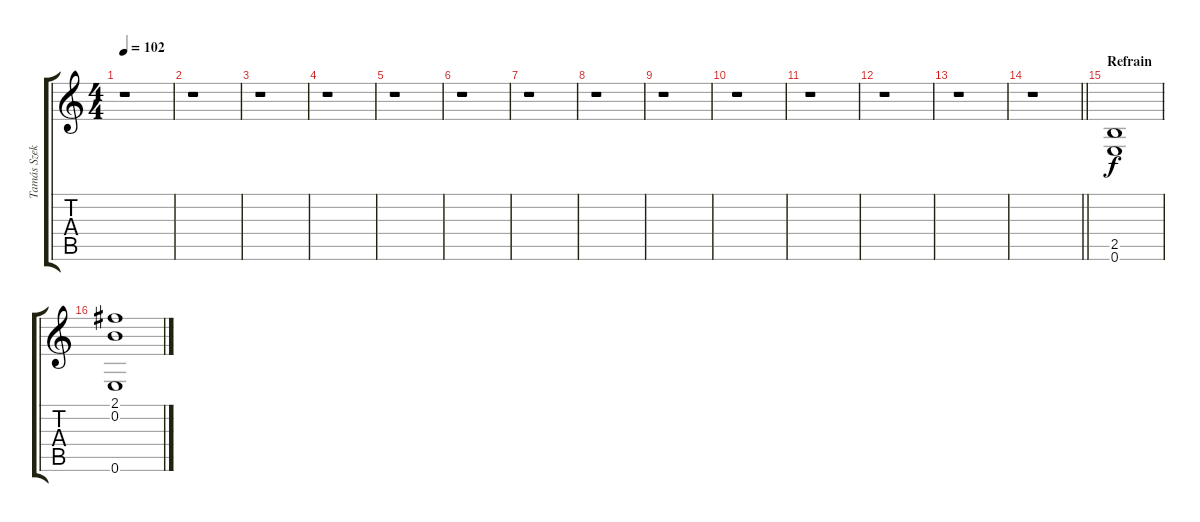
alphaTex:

\track ("Tamás Szekeres - Overdriven (Left)" "Tamás Szek") {instrument overdrivenguitar}
\staff {score tabs}
\tuning (E4 B3 G3 D3 A2 E2) {hide}
\ts (4 4)
\tempo 102
\clef g2
\ks c
r.1{dy f} |
r.1 |
r.1 |
r.1 |
r.1 |
r.1 |
r.1 |
r.1 |
r.1 |
r.1 |
r.1 |
r.1 |
r.1 |
\barLineRight lightlight
r.1 |
\section ("" "Refrain")
(2.5 0.6).1 |
(2.1 0.2 0.6).1
